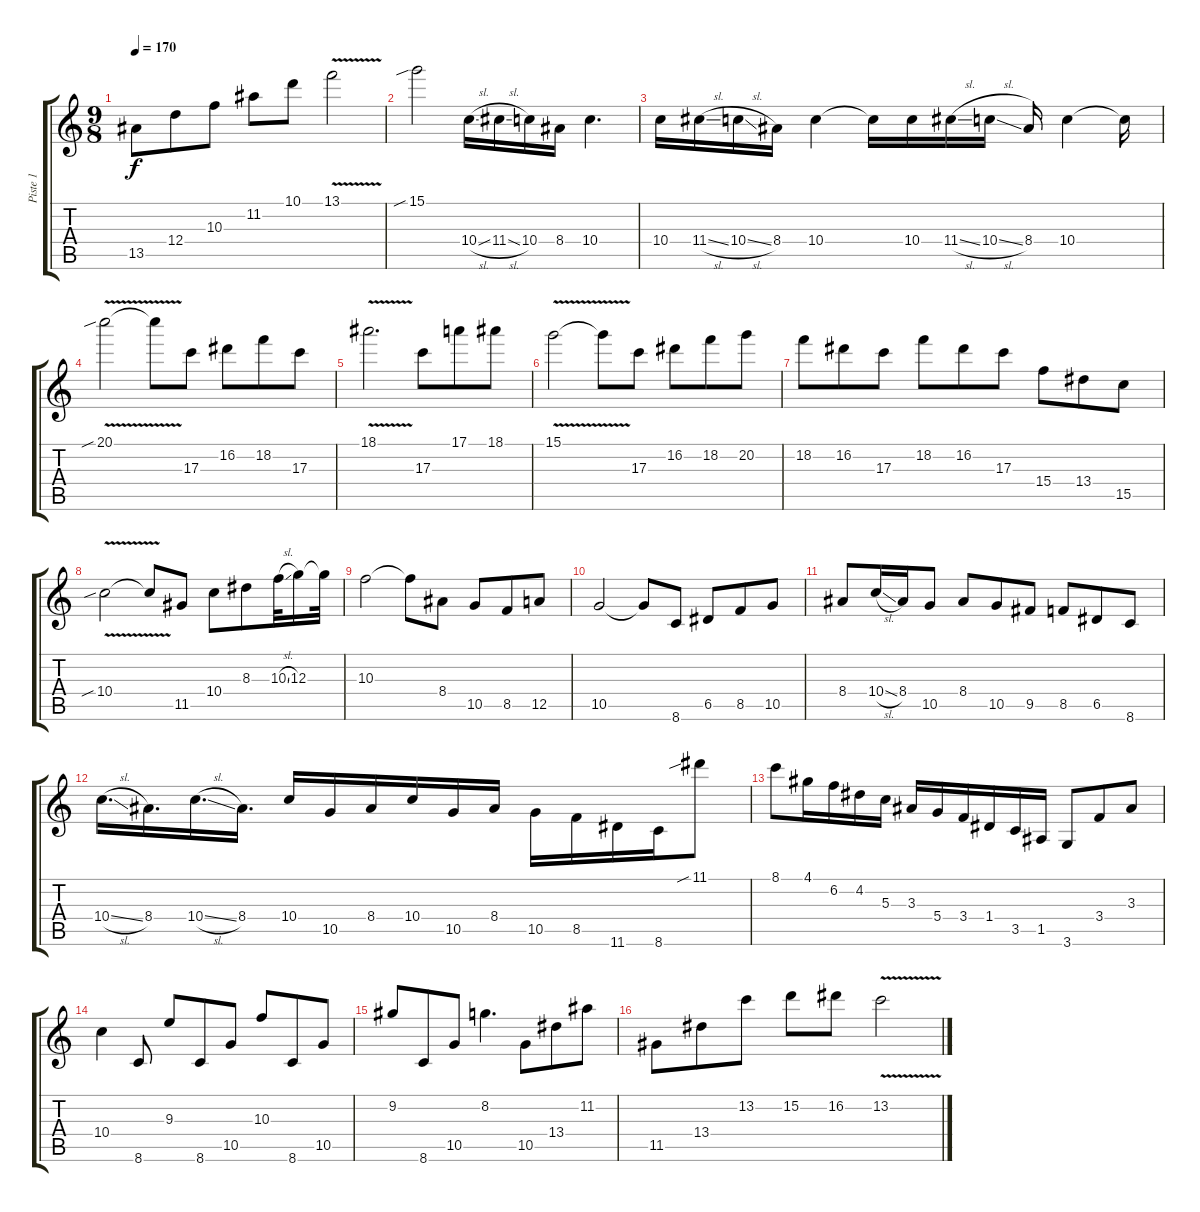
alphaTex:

\track ("Piste 1" "Piste 1") {instrument distortionguitar}
\staff {score tabs}
\tuning (E4 B3 G3 D3 A2 E2) {hide}
\ts (9 8)
\tempo 170
\clef g2
\ks c
13.5.8{dy f} 12.4.8 10.3.8 11.2.8 10.1.8 13.1{v}.2 |
15.1{sib}.2 10.4{sl}.16 11.4{sl}.16 10.4.16 8.4.16 10.4.4{d} |
10.4.16 11.4{sl}.16 10.4{sl}.16 8.4.16 10.4.4 10.4{t}.16 10.4.16 11.4{sl}.16 10.4{sl}.16 8.4.16 10.4.4 10.4{t}.16 |
20.1{v sib}.2 20.1{t}.8 17.3.8 16.2.8 18.2.8 17.3.8 |
18.1{v}.2{d} 17.3.8 17.1.8 18.1.8 |
15.1{v}.2 15.1{t}.8 17.3.8 16.2.8 18.2.8 20.2.8 |
18.2.8 16.2.8 17.3.8 18.2.8 16.2.8 17.3.8 15.4.8 13.4.8 15.5.8 |
10.4{v sib}.2 10.4{t}.8 11.5.8 10.4.8 8.3.8 10.3{sl}.32 12.3.16 12.3{t}.32 |
10.3.2 10.3{t}.8 8.4.8 10.5.8 8.5.8 12.5.8 |
10.5.2 10.5{t}.8 8.6.8 6.5.8 8.5.8 10.5.8 |
8.4.8 10.4{sl}.16 8.4.16 10.5.8 8.4.8 10.5.8 9.5.8 8.5.8 6.5.8 8.6.8 |
10.4{sl}.16{d} 8.4.16{d} 10.4{sl}.16{d} 8.4.16{d} 10.4.16 10.5.16 8.4.16 10.4.16 10.5.16 8.4.16 10.5.16 8.5.16 11.6.16 8.6.16 11.1{sib}.8 |
8.1.8 4.1.16 6.2.16 4.2.16 5.3.16 3.3.16 5.4.16 3.4.16 1.4.16 3.5.16 1.5.16 3.6.8 3.4.8 3.3.8 |
10.4.4 8.6.8 9.3.8 8.6.8 10.5.8 10.3.8 8.6.8 10.5.8 |
9.2.8 8.6.8 10.5.8 8.2.4{d} 10.5.8 13.4.8 11.2.8 |
11.5.8 13.4.8 13.2.8 15.2.8 16.2.8 13.2{v}.2
